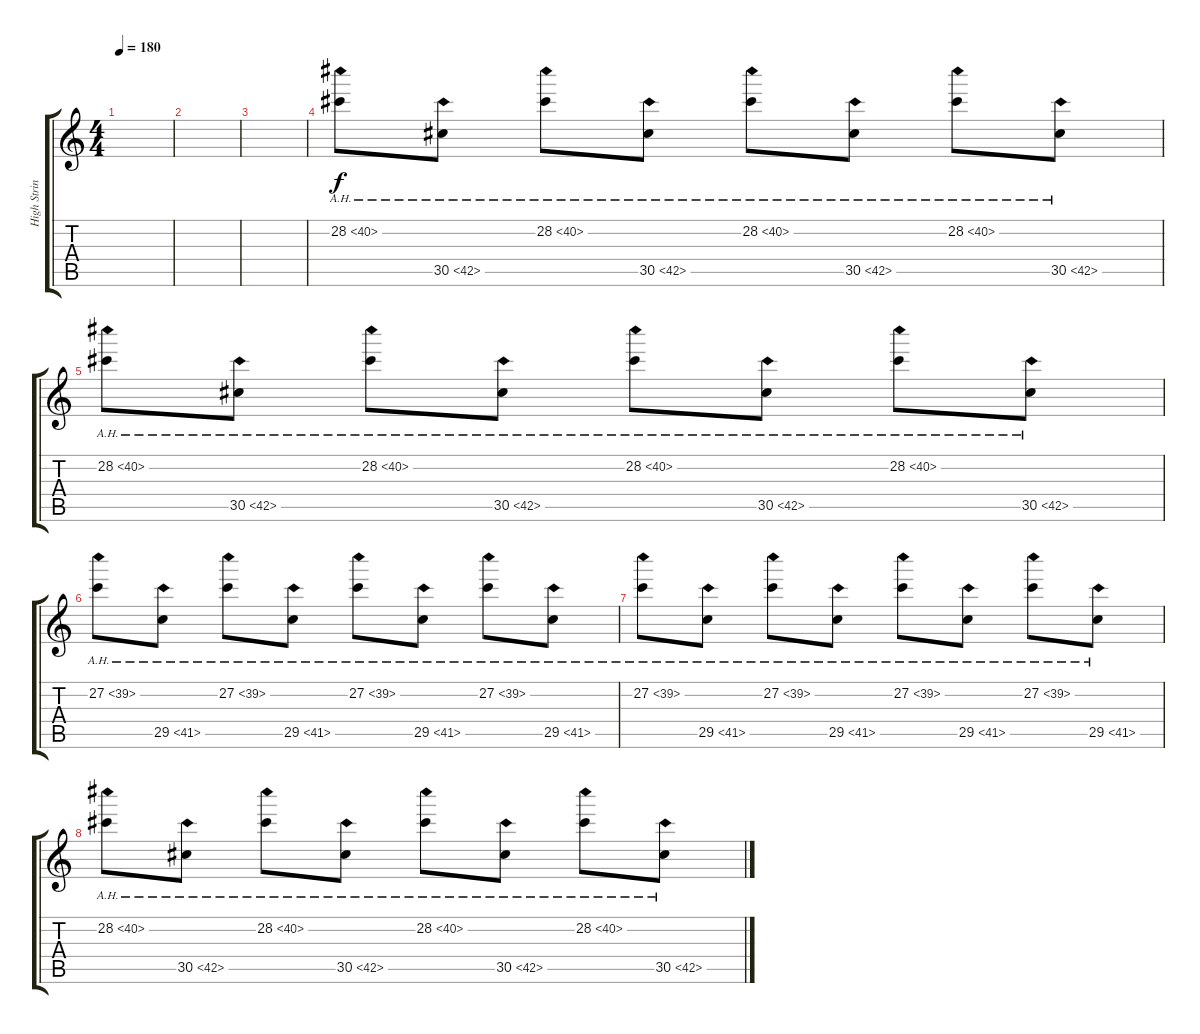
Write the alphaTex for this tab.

\track ("High Strings" "High Strin") {instrument stringensemble1}
\staff {score tabs}
\tuning (D4 A3 F3 C3 G2 C2) {hide}
\ts (4 4)
\tempo 180
\clef g2
\ks c
|
|
|
28.2{ah 12}.8 30.5{ah 12}.8 28.2{ah 12}.8 30.5{ah 12}.8 28.2{ah 12}.8 30.5{ah 12}.8 28.2{ah 12}.8 30.5{ah 12}.8 |
28.2{ah 12}.8 30.5{ah 12}.8 28.2{ah 12}.8 30.5{ah 12}.8 28.2{ah 12}.8 30.5{ah 12}.8 28.2{ah 12}.8 30.5{ah 12}.8 |
27.2{ah 12}.8 29.5{ah 12}.8 27.2{ah 12}.8 29.5{ah 12}.8 27.2{ah 12}.8 29.5{ah 12}.8 27.2{ah 12}.8 29.5{ah 12}.8 |
27.2{ah 12}.8 29.5{ah 12}.8 27.2{ah 12}.8 29.5{ah 12}.8 27.2{ah 12}.8 29.5{ah 12}.8 27.2{ah 12}.8 29.5{ah 12}.8 |
28.2{ah 12}.8 30.5{ah 12}.8 28.2{ah 12}.8 30.5{ah 12}.8 28.2{ah 12}.8 30.5{ah 12}.8 28.2{ah 12}.8 30.5{ah 12}.8
